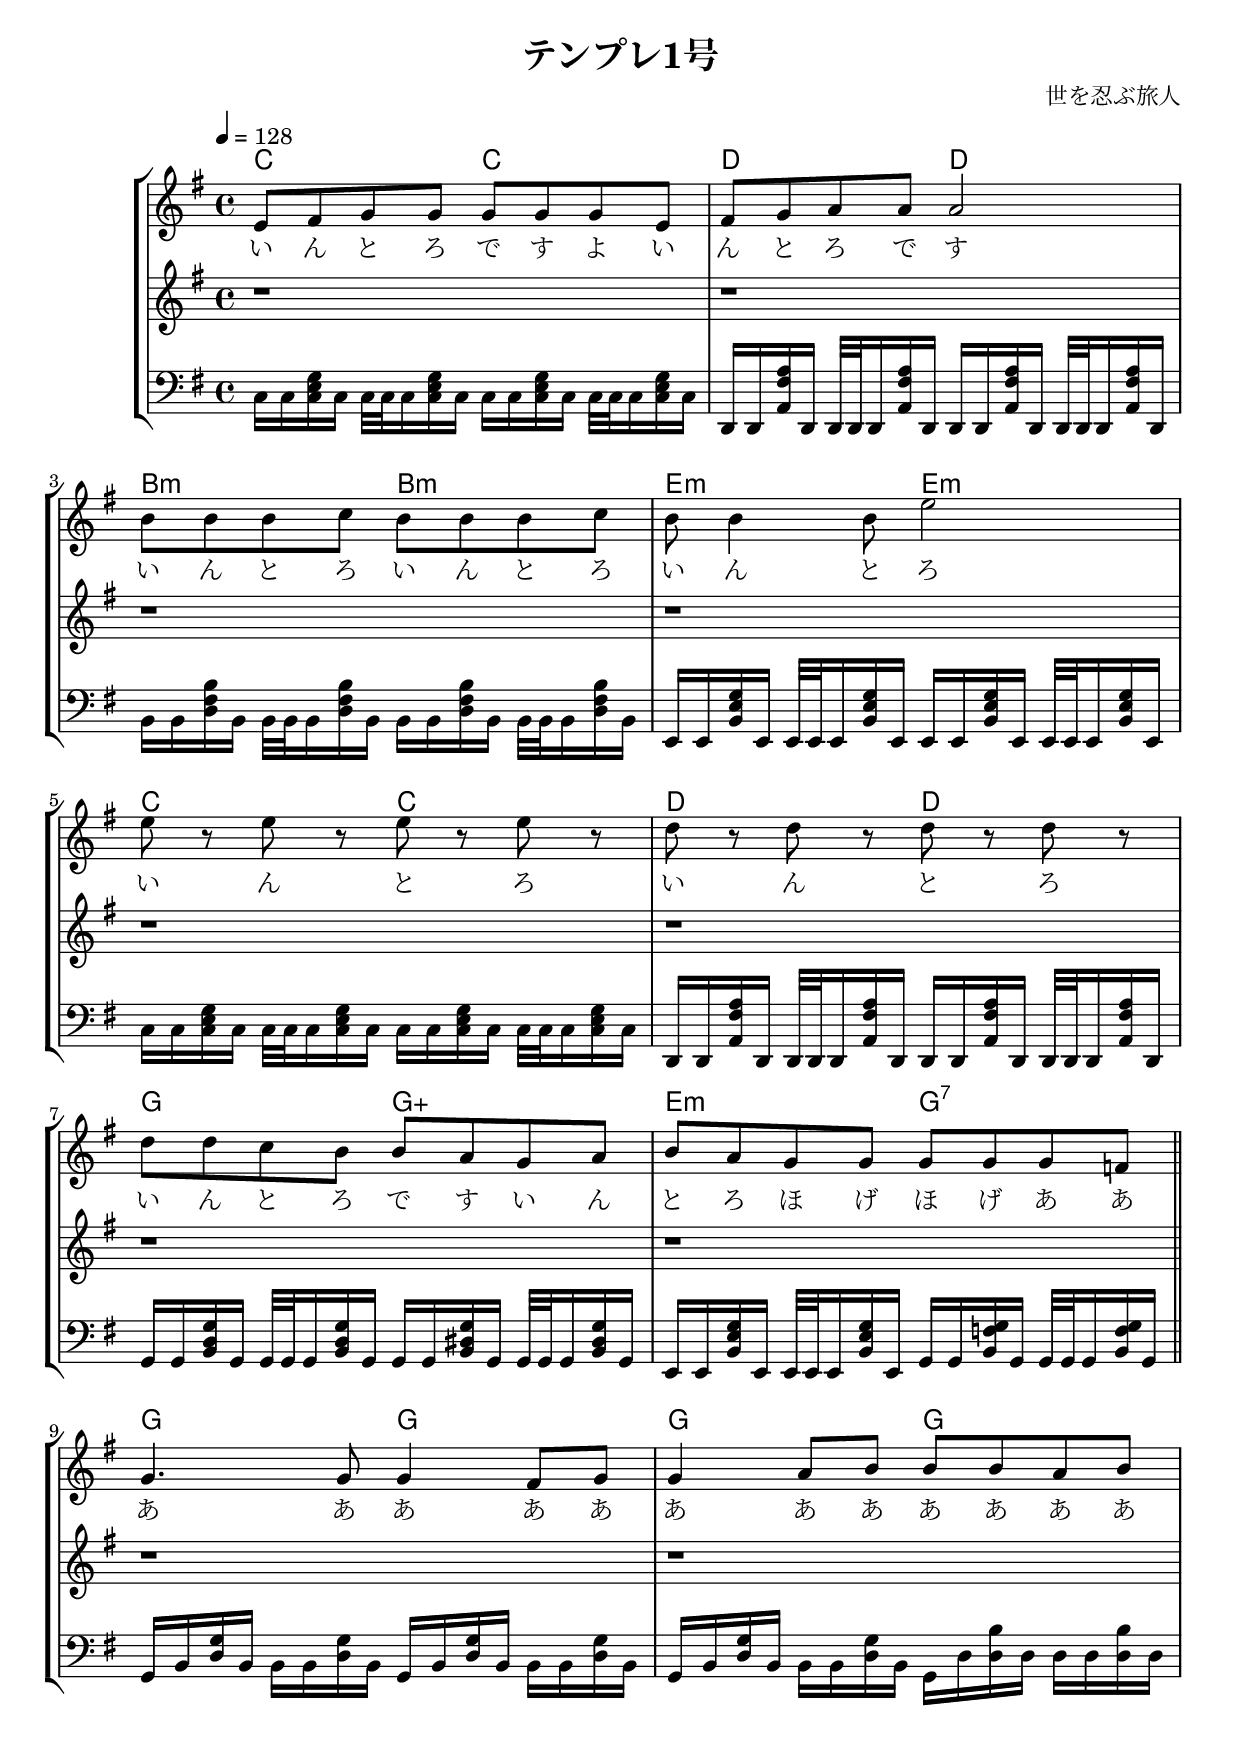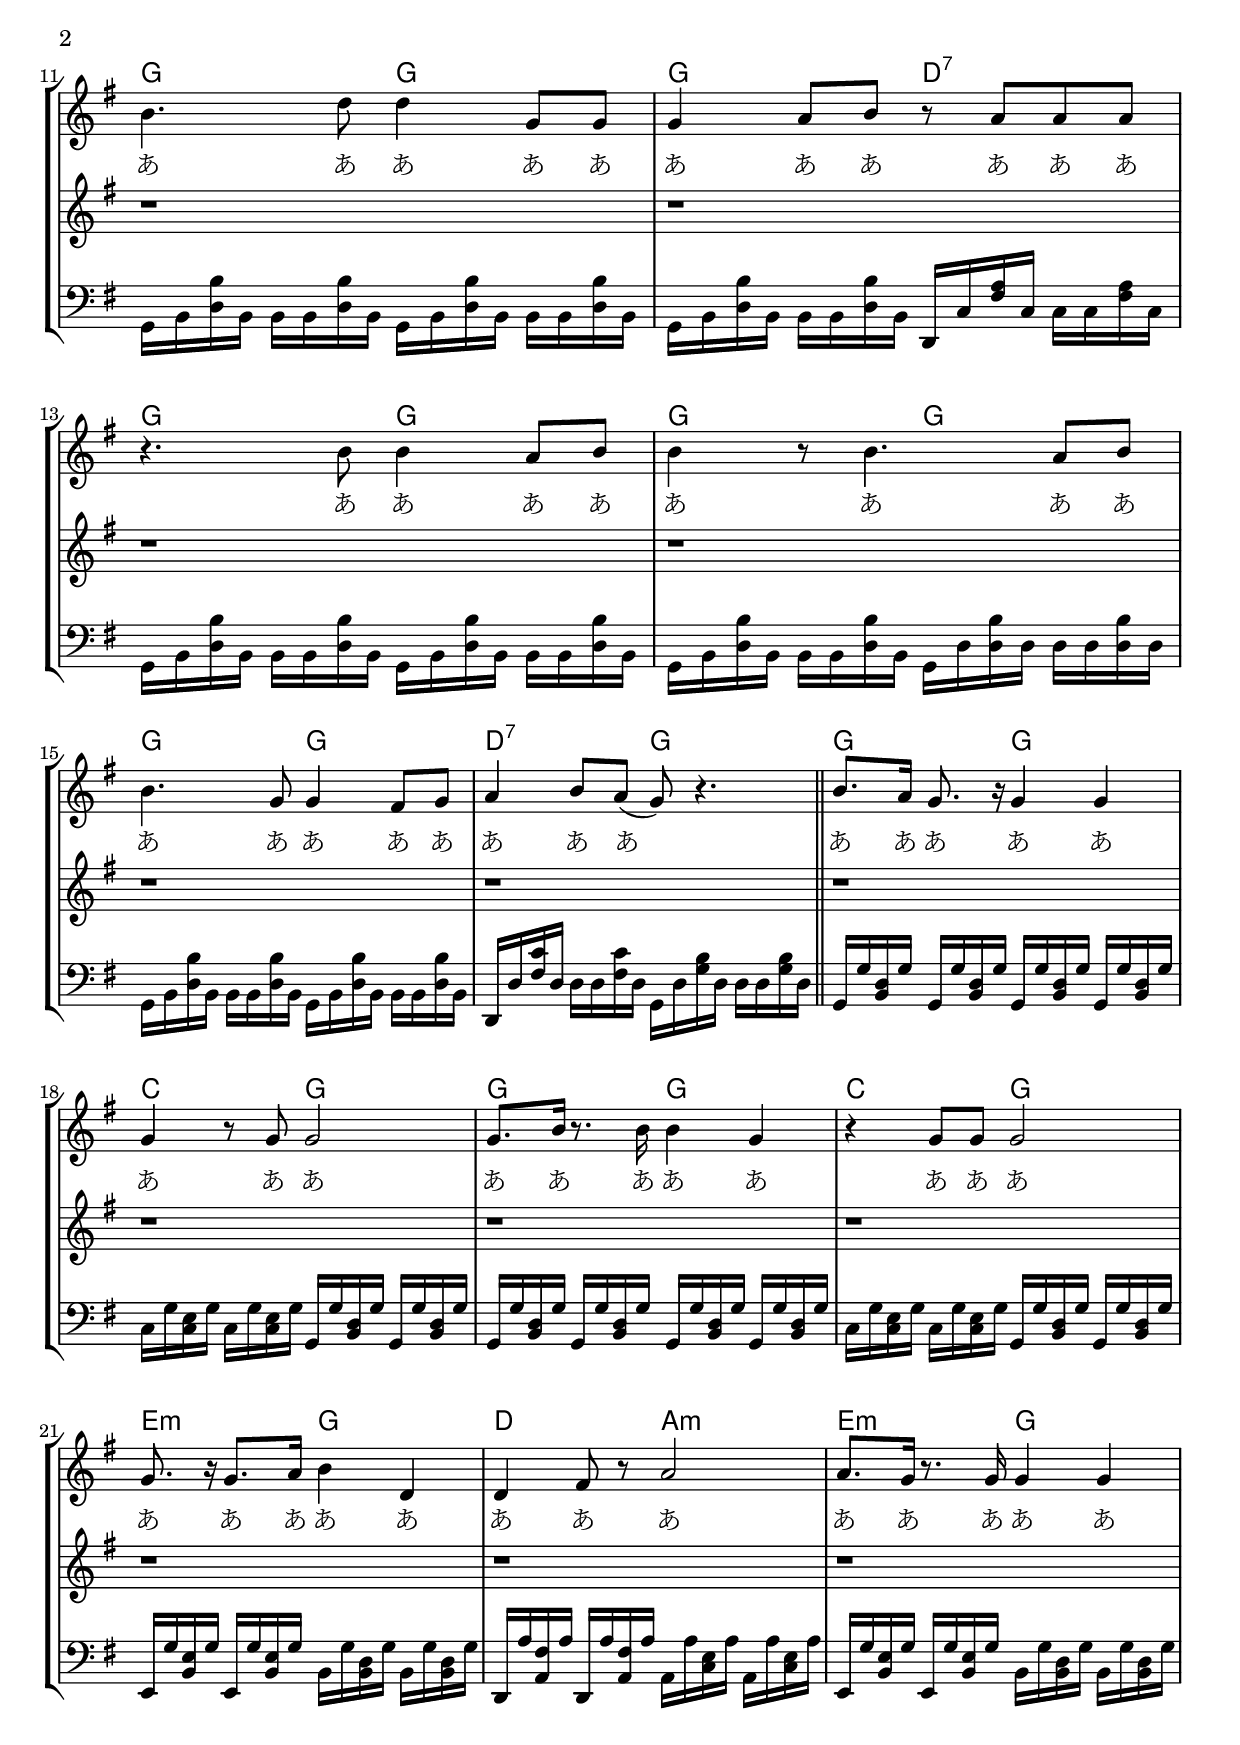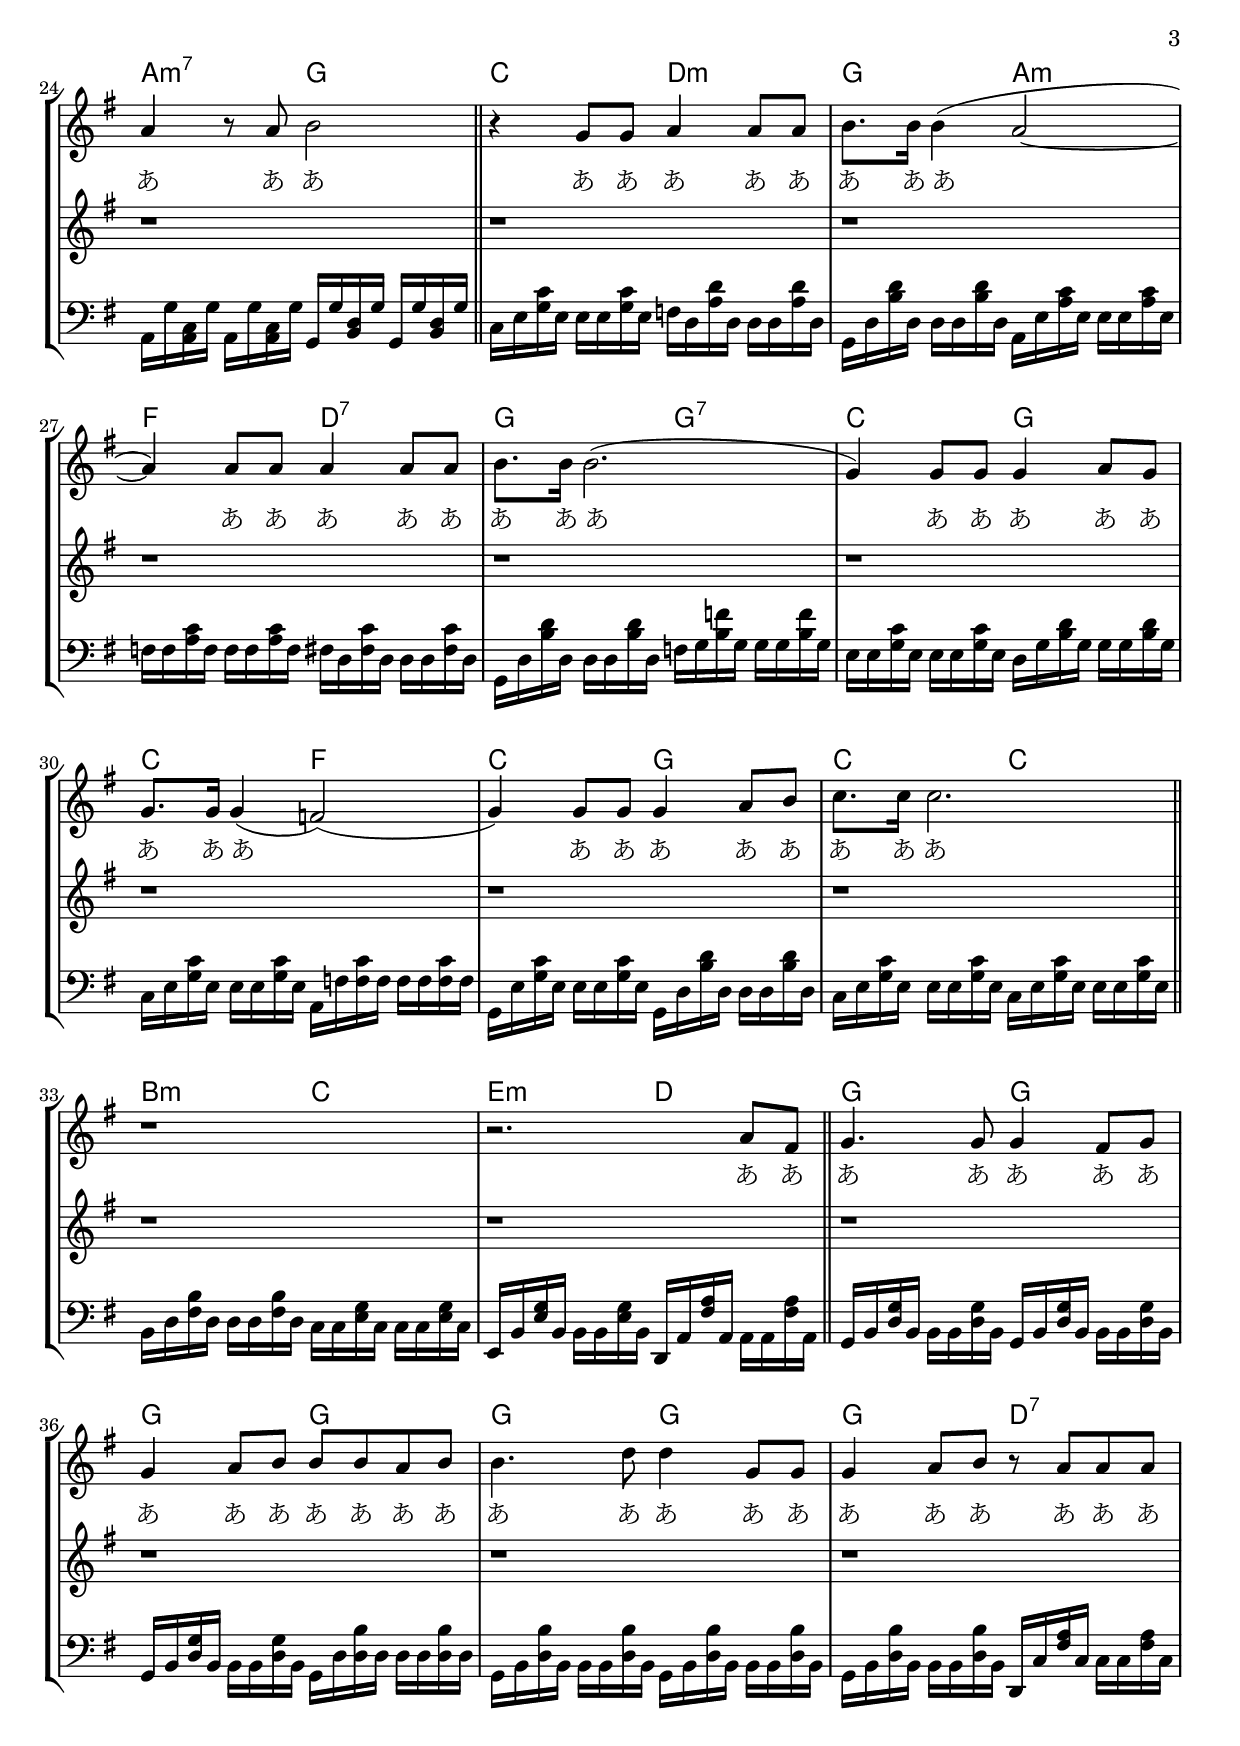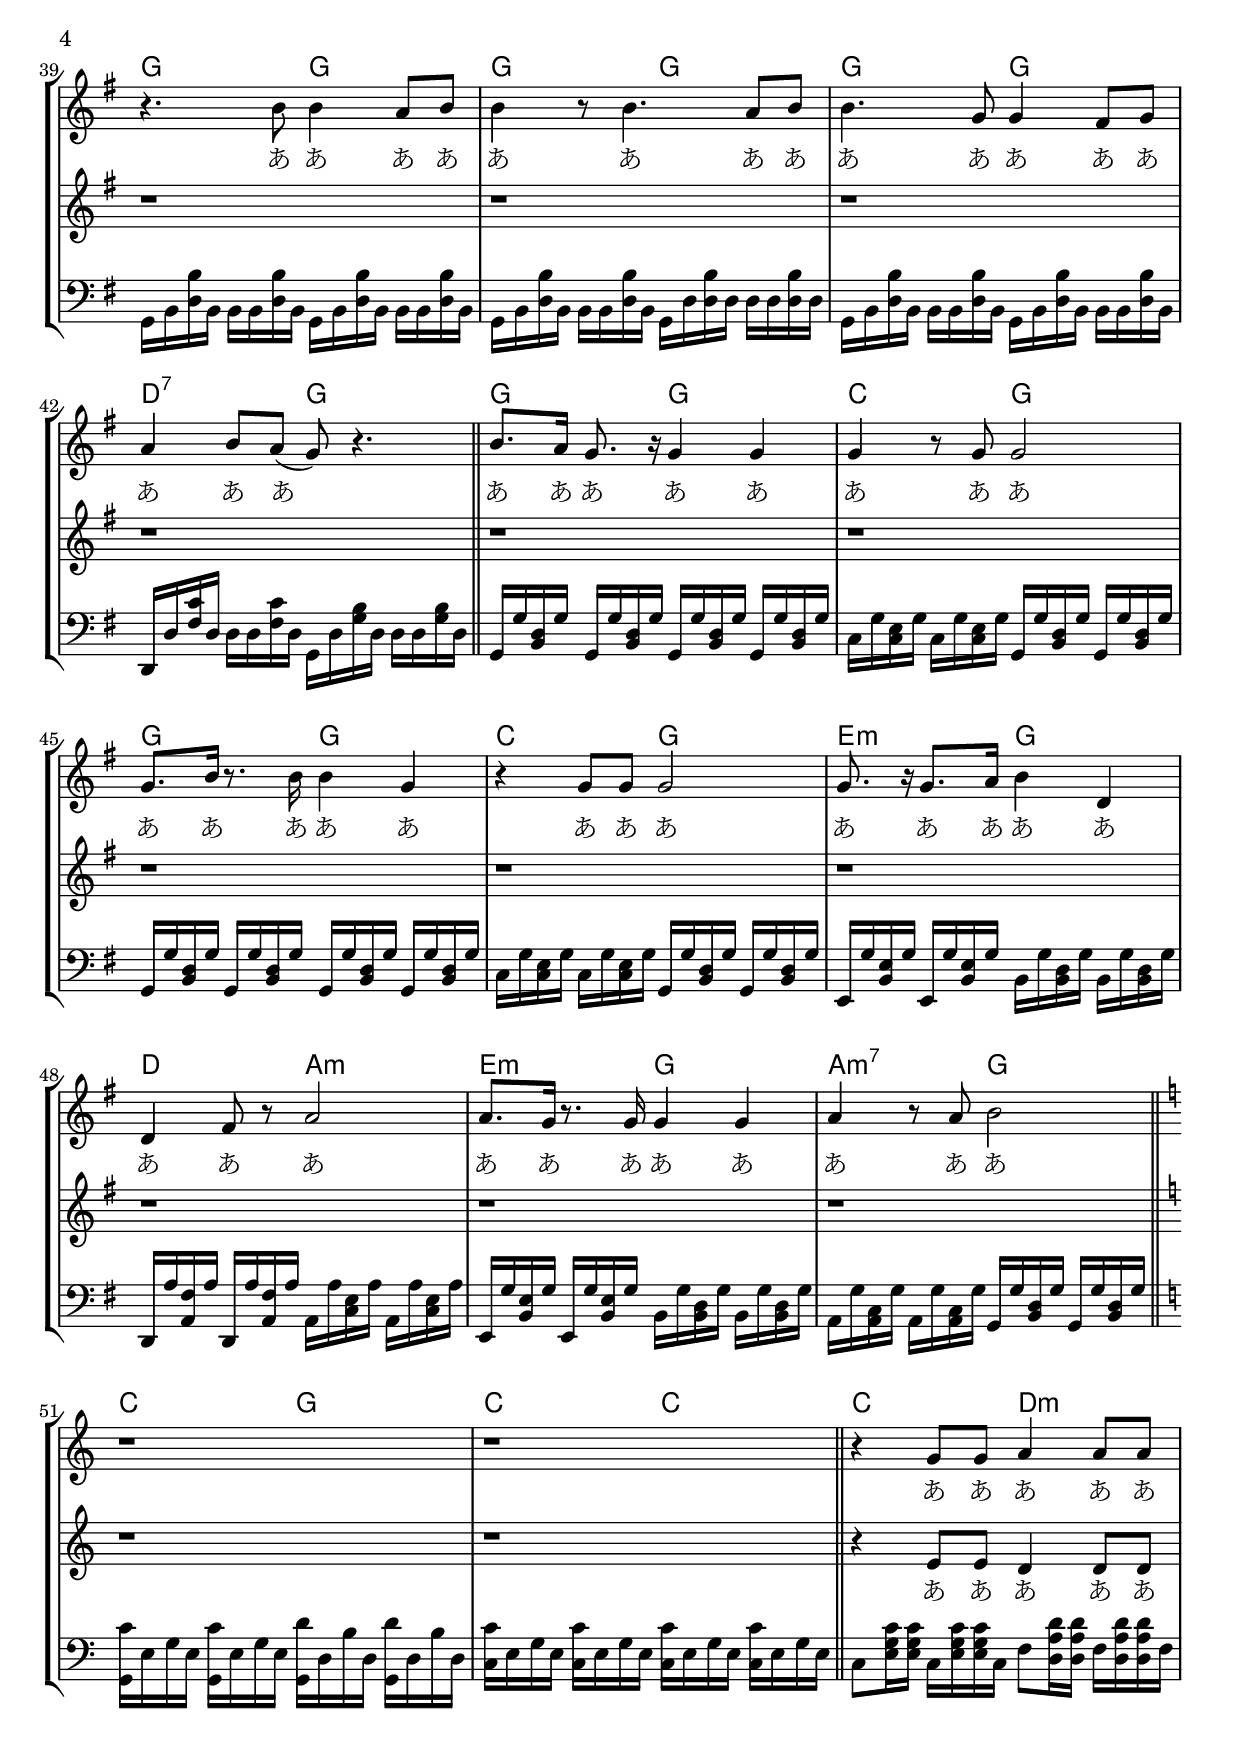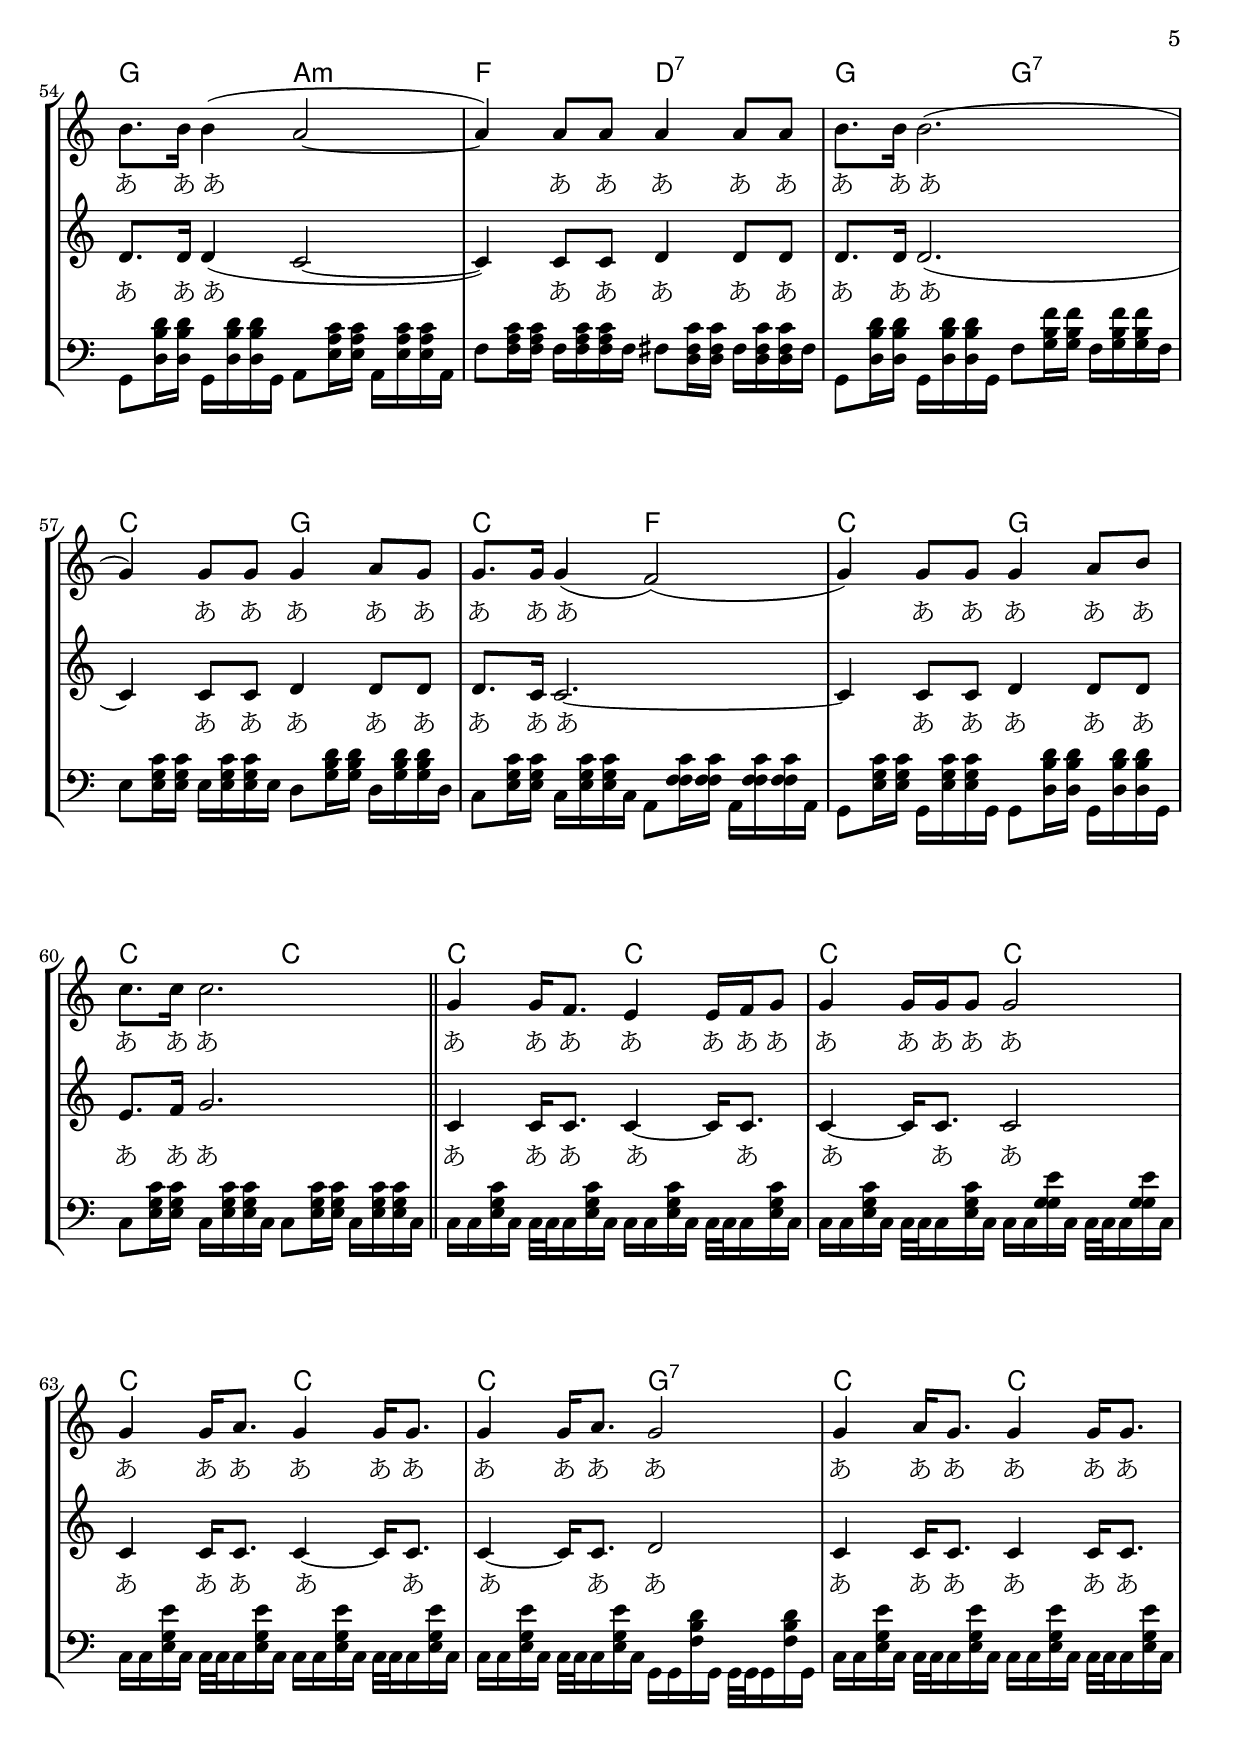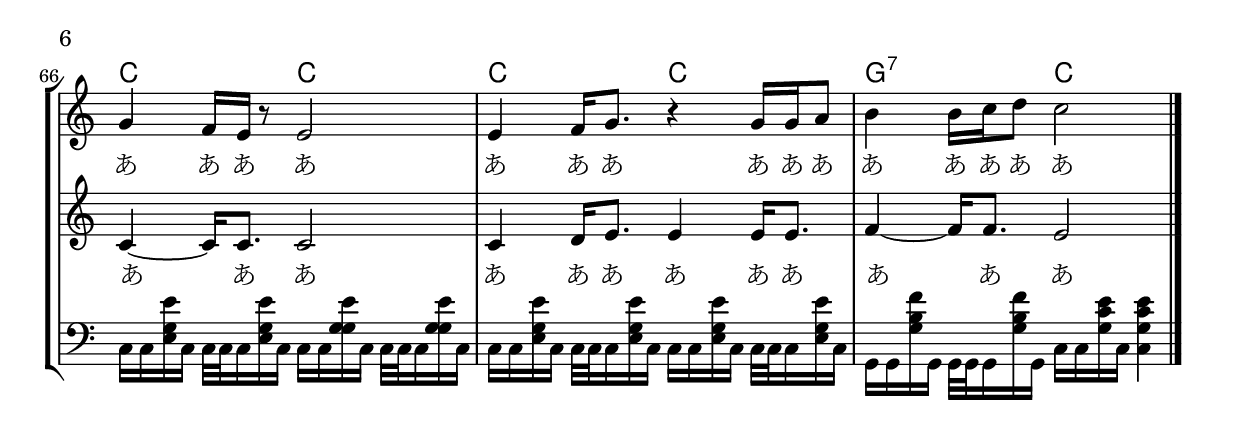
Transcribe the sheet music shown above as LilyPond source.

\version "2.12.1"

\header {
	title = \markup {テンプレ1号}
	composer = \markup \center-column {世を忍ぶ旅人}
}

harmony = \chordmode {
	c2 c d d b:m b:m e:m e:m c c d d g g:aug e:m g:7 

	g g g g g g g d:7 g g g g g g d:7 g 

	g g c g g g c g e:m g d a:m e:m g a:min7 g 

	c d:m g a:m f d:7 g g:7 c g c f c g c c 

	b:m c e:m d 

	g g g g g g g d:7 g g g g g g d:7 g 

	g g c g g g c g e:m g d a:m e:m g a:min7 g 

	c g c c 

	c d:m g a:m f d:7 g g:7 c g c f c g c c 

	c c c c c c c g:7 c c c c c c g:7 c 
}

melody = {
	\set Staff.midiInstrument = #"Synthbrass 1"
		\key g \major
	\tempo 4 = 128
e'8  fis'8  g'8  g'8  g'8  g'8  g'8  e'8 
	fis'8  g'8  a'8  a'8  a'2 
	b'8  b'8  b'8  c''8  b'8  b'8  b'8  c''8 
	b'8  b'4  b'8  e''2 
	e''8  r8  e''8  r8  e''8  r8  e''8  r8 
	d''8  r8  d''8  r8  d''8  r8  d''8  r8 
	d''8  d''8  c''8  b'8  b'8  a'8  g'8  a'8 
	b'8  a'8  g'8  g'8  g'8  g'8  	\set Staff.midiInstrument = #"Lead 1 (square)"
	g'8  f'8 
	g'4.  g'8  g'4  fis'8  g'8 
	g'4  a'8  b'8  b'8  b'8  a'8  b'8 
	b'4.  d''8  d''4  g'8  g'8 
	g'4  a'8  b'8  r8  a'8  a'8  a'8 
	r4.  b'8  b'4  a'8  b'8 
	b'4  r8  b'4.  a'8  b'8 
	b'4.  g'8  g'4  fis'8  g'8 
	a'4  b'8  a'8  (g'8)  	r4. 	\set Staff.midiInstrument = #"Lead 2 (sawtooth)"
	b'8.  a'16  g'8.  r16  g'4  g'4 
	g'4  r8  g'8  g'2 
	g'8.  b'16  r8.  b'16  b'4  g'4 
	r4  g'8  g'8  g'2 
	g'8.  r16  g'8.  a'16  b'4  d'4 
	d'4  fis'8  r8  a'2 
	a'8.  g'16  r8.  g'16  g'4  g'4 
	a'4  r8  a'8  b'2
	\set Staff.midiInstrument = #"Lead 1 (square)"
	r4 g'8  g'8  a'4  a'8  a'8 
	b'8.  b'16  b'4  (a'2~ 
	a'4)  a'8  a'8  a'4  a'8  a'8 
	b'8.  b'16  b'2. 
	(g'4)  g'8  g'8  g'4  a'8  g'8 
	g'8.  g'16  g'4  (f'2) 
	(g'4)  g'8  g'8  g'4  a'8  b'8 
	c''8.  c''16  c''2.
	r1 | r2. 
	\set Staff.midiInstrument = #"Lead 1 (square)"
	a'8  fis'8 
	g'4.  g'8  g'4  fis'8  g'8 
	g'4  a'8  b'8  b'8  b'8  a'8  b'8 
	b'4.  d''8  d''4  g'8  g'8 
	g'4  a'8  b'8  r8  a'8  a'8  a'8 
	r4.  b'8  b'4  a'8  b'8 
	b'4  r8  b'4.  a'8  b'8 
	b'4.  g'8  g'4  fis'8  g'8 
	a'4  b'8  a'8  (g'8)  	r4. 	\set Staff.midiInstrument = #"Lead 2 (sawtooth)"
	b'8.  a'16  g'8.  r16  g'4  g'4 
	g'4  r8  g'8  g'2 
	g'8.  b'16  r8.  b'16  b'4  g'4 
	r4  g'8  g'8  g'2 
	g'8.  r16  g'8.  a'16  b'4  d'4 
	d'4  fis'8  r8  a'2 
	a'8.  g'16  r8.  g'16  g'4  g'4 
	a'4  r8  a'8  b'2
	\key c \major
	r1 | r1   
	\set Staff.midiInstrument = #"Lead 1 (square)"
	r4 g'8  g'8  a'4  a'8  a'8 
	b'8.  b'16  b'4  (a'2~ 
	a'4)  a'8  a'8  a'4  a'8  a'8 
	b'8.  b'16  b'2. 
	(g'4)  g'8  g'8  g'4  a'8  g'8 
	g'8.  g'16  g'4  (f'2) 
	(g'4)  g'8  g'8  g'4  a'8  b'8 
	c''8.  c''16  c''2.
	\set Staff.midiInstrument = #"Dulcimer"
	g'4  g'16  f'8.  e'4  e'16  f'16  g'8 
	g'4  g'16  g'16  g'8  g'2 
	g'4  g'16  a'8.  g'4  g'16  g'8. 
	g'4  g'16  a'8.  g'2 
	g'4  a'16  g'8.  g'4  g'16  g'8. 
	g'4  f'16  e'16  r8  e'2 
	e'4  f'16  g'8.  r4  g'16  g'16  a'8 
	b'4  b'16  c''16  d''8  c''2
	\bar "|."
}

words = \lyricmode {
	い  ん  と  ろ  で  す  よ  い  ん  と  ろ  で  す  い  ん  と  ろ  い  ん  と  ろ  い  ん  と  ろ  い  ん  と  ろ  い  ん  と  ろ  い  ん  と  ろ  で  す  い  ん  と  ろ  ほ  げ  ほ  げ  
	あ  あ  あ  あ  あ  あ  あ  あ  あ  あ  あ  あ  あ  あ  あ  あ  あ  あ  あ  あ  あ  あ  あ  あ  あ  あ  あ  あ  あ  あ  あ  あ  あ  あ  あ  あ  あ  あ  あ  あ  あ  
	あ  あ  あ  あ  あ  あ  あ  あ  あ  あ  あ  あ  あ  あ  あ  あ  あ  あ  あ  あ  あ  あ  あ  あ  あ  あ  あ  あ  あ  あ  あ  あ  
	あ  あ  あ  あ  あ  あ  あ  あ  あ  あ  あ  あ  あ  あ  あ  あ  あ  あ  あ  あ  あ  あ  あ  あ  あ  あ  あ  あ  あ  あ  あ  あ  
	
	あ  あ  あ  あ  あ  あ  あ  あ  あ  あ  あ  あ  あ  あ  あ  あ  あ  あ  あ  あ  あ  あ  あ  あ  あ  あ  あ  あ  あ  あ  あ  あ  あ  あ  あ  あ  あ  あ  あ  あ  あ  
	あ  あ  あ  あ  あ  あ  あ  あ  あ  あ  あ  あ  あ  あ  あ  あ  あ  あ  あ  あ  あ  あ  あ  あ  あ  あ  あ  あ  あ  あ  あ  あ  
	
	あ  あ  あ  あ  あ  あ  あ  あ  あ  あ  あ  あ  あ  あ  あ  あ  あ  あ  あ  あ  あ  あ  あ  あ  あ  あ  あ  あ  あ  あ  あ  あ  
	あ  あ  あ  あ  あ  あ  あ  あ  あ  あ  あ  あ  あ  あ  あ  あ  あ  あ  あ  あ  あ  あ  あ  あ  あ  あ  あ  あ  あ  あ  あ  あ  あ  あ  あ  あ  あ  あ  あ  あ  あ  あ  あ  
}

secondmelody = {
	\key g \major
	\tempo 4 = 128
	r1 | r1 | r1 | r1 | r1 | r1 | r1 | r1   
	r1 | r1 | r1 | r1 | r1 | r1 | r1 | r1   
	r1 | r1 | r1 | r1 | r1 | r1 | r1 | r1   
	r1 | r1 | r1 | r1 | r1 | r1 | r1 | r1   
	r1 | r1   
	r1 | r1 | r1 | r1 | r1 | r1 | r1 | r1   
	r1 | r1 | r1 | r1 | r1 | r1 | r1 | r1   
	\key c \major
	r1 | r1   
	\set Staff.midiInstrument = #"Lead 1 (square)"
	r4 e'8  e'8  d'4  d'8  d'8 
	d'8.  d'16  d'4  (c'2~ 
	c'4)  c'8  c'8  d'4  d'8  d'8 
	d'8.  d'16  d'2. 
	(c'4)  c'8  c'8  d'4  d'8  d'8 
	d'8.  c'16  c'2.~ 
	c'4  c'8  c'8  d'4  d'8  d'8 
	e'8.  f'16  g'2.
	\set Staff.midiInstrument = #"Dulcimer"
	c'4  c'16  c'8.  c'4~c'16  c'8. 
	c'4~c'16  c'8.  c'2 
	c'4  c'16  c'8.  c'4~c'16  c'8. 
	c'4~c'16  c'8.  d'2 
	c'4  c'16  c'8.  c'4  c'16  c'8. 
	c'4~c'16  c'8.  c'2 
	c'4  d'16  e'8.  e'4  e'16  e'8. 
	f'4~f'16  f'8.  e'2
	\bar "|."
}

secondwords = \lyricmode {
	
	
	
	
	
	
	
	
	あ  あ  あ  あ  あ  あ  あ  あ  あ  あ  あ  あ  あ  あ  あ  あ  あ  あ  あ  あ  あ  あ  あ  あ  あ  あ  あ  あ  あ  あ  あ  あ  
	あ  あ  あ  あ  あ  あ  あ  あ  あ  あ  あ  あ  あ  あ  あ  あ  あ  あ  あ  あ  あ  あ  あ  あ  あ  あ  あ  あ  あ  あ  あ  あ  あ  あ  
}

tempochange = {
	\tempo 4 = 128
	r1 | r1 | r1 | r1 | r1 | r1 | r1 | r1 \bar "||"
	\tempo 4 = 128
	r1 | r1 | r1 | r1 | r1 | r1 | r1 | r1 \bar "||"
	\tempo 4 = 128
	r1 | r1 | r1 | r1 | r1 | r1 | r1 | r1 \bar "||"
	\tempo 4 = 128
	r1 | r1 | r1 | r1 | r1 | r1 | r1 | r1 \bar "||"
	\tempo 4 = 128
	r1 | r1 \bar "||"
	\tempo 4 = 128
	r1 | r1 | r1 | r1 | r1 | r1 | r1 | r1 \bar "||"
	\tempo 4 = 128
	r1 | r1 | r1 | r1 | r1 | r1 | r1 | r1 \bar "||"
	\tempo 4 = 128
	r1 | r1 \bar "||"
	\tempo 4 = 128
	r1 | r1 | r1 | r1 | r1 | r1 | r1 | r1 \bar "||"
	\tempo 4 = 128
	r1 | r1 | r1 | r1 | r1 | r1 | r1 | r1 \bar "|."
}

mainacc = {
	\clef bass
	\set Staff.midiInstrument = #"Choir Aahs"
	\key g \major
	\tempo 4 = 128
	c16 c16 <c e g>16 c16   c32 c32 c16 <c e g>16 c16
	c16 c16 <c e g>16 c16   c32 c32 c16 <c e g>16 c16
	d,16 d,16 <a, fis a>16 d,16   d,32 d,32 d,16 <a, fis a>16 d,16
	d,16 d,16 <a, fis a>16 d,16   d,32 d,32 d,16 <a, fis a>16 d,16
	b,16 b,16 <d fis b>16 b,16   b,32 b,32 b,16 <d fis b>16 b,16
	b,16 b,16 <d fis b>16 b,16   b,32 b,32 b,16 <d fis b>16 b,16
	e,16 e,16 <b, e g>16 e,16   e,32 e,32 e,16 <b, e g>16 e,16
	e,16 e,16 <b, e g>16 e,16   e,32 e,32 e,16 <b, e g>16 e,16
	c16 c16 <c e g>16 c16   c32 c32 c16 <c e g>16 c16
	c16 c16 <c e g>16 c16   c32 c32 c16 <c e g>16 c16
	d,16 d,16 <a, fis a>16 d,16   d,32 d,32 d,16 <a, fis a>16 d,16
	d,16 d,16 <a, fis a>16 d,16   d,32 d,32 d,16 <a, fis a>16 d,16
	g,16 g,16 <b, d g>16 g,16   g,32 g,32 g,16 <b, d g>16 g,16
	g,16 g,16 <b, dis g>16 g,16   g,32 g,32 g,16 <b, dis g>16 g,16
	e,16 e,16 <b, e g>16 e,16   e,32 e,32 e,16 <b, e g>16 e,16
	g,16 g,16 <b, f g>16 g,16   g,32 g,32 g,16 <b, f g>16 g,16
	\bar "||"

	\set Staff.midiInstrument = #"Voice Oohs"
	g,16 b, <d g> b, b, b, <d g> b,
	g,16 b, <d g> b, b, b, <d g> b,
	g,16 b, <d g> b, b, b, <d g> b,
	g,16 d <d b> d d d <d b> d
	g,16 b, <d b> b, b, b, <d b> b,
	g,16 b, <d b> b, b, b, <d b> b,
	g,16 b, <d b> b, b, b, <d b> b,
	d,16 c <fis a> c c c <fis a> c
	g,16 b, <d b> b, b, b, <d b> b,
	g,16 b, <d b> b, b, b, <d b> b,
	g,16 b, <d b> b, b, b, <d b> b,
	g,16 d <d b> d d d <d b> d
	g,16 b, <d b> b, b, b, <d b> b,
	g,16 b, <d b> b, b, b, <d b> b,
	d,16 d <fis c'> d d d <fis c'> d
	g,16 d <g b> d d d <g b> d
	\bar "||"

	\set Staff.midiInstrument = #"FX 4 (atmosphere)"
	g,16 g <b, d> g g, g <b, d> g
	g,16 g <b, d> g g, g <b, d> g
	c16 g <c e> g c g <c e> g
	g,16 g <b, d> g g, g <b, d> g
	g,16 g <b, d> g g, g <b, d> g
	g,16 g <b, d> g g, g <b, d> g
	c16 g <c e> g c g <c e> g
	g,16 g <b, d> g g, g <b, d> g
	e,16 g <b, e> g e, g <b, e> g
	b,16 g <b, d> g b, g <b, d> g
	d,16 a <a, fis> a d, a <a, fis> a
	a,16 a <c e> a a, a <c e> a
	e,16 g <b, e> g e, g <b, e> g
	b,16 g <b, d> g b, g <b, d> g
	a,16 g <a, c> g a, g <a, c> g
	g,16 g <b, d> g g, g <b, d> g
	\bar "||"

	\set Staff.midiInstrument = #"Pad 4 (choir)"
	c16 e <g c'> e e e <g c'> e
	f16 d <a d'> d d d <a d'> d
	g,16 d <b d'> d d d <b d'> d
	a,16 e <a c'> e e e <a c'> e
	f16 f <a c'> f f f <a c'> f
	fis16 d <fis c'> d d d <fis c'> d
	g,16 d <b d'> d d d <b d'> d
	f16 g <b f'> g g g <b f'> g
	e16 e <g c'> e e e <g c'> e
	d16 g <b d'> g g g <b d'> g
	c16 e <g c'> e e e <g c'> e
	a,16 f <f c'> f f f <f c'> f
	g,16 e <g c'> e e e <g c'> e
	g,16 d <b d'> d d d <b d'> d
	c16 e <g c'> e e e <g c'> e
	c16 e <g c'> e e e <g c'> e
	\bar "||"

	\set Staff.midiInstrument = #"Pad 7 (halo)"
	b,16 d <fis b> d d d <fis b> d
	c16 c <e g> c c c <e g> c
	e,16 b, <e g> b, b, b, <e g> b,
	d,16 a, <fis a> a, a, a, <fis a> a,
	\bar "||"

	\set Staff.midiInstrument = #"Pad 3 (polysynth)"
	g,16 b, <d g> b, b, b, <d g> b,
	g,16 b, <d g> b, b, b, <d g> b,
	g,16 b, <d g> b, b, b, <d g> b,
	g,16 d <d b> d d d <d b> d
	g,16 b, <d b> b, b, b, <d b> b,
	g,16 b, <d b> b, b, b, <d b> b,
	g,16 b, <d b> b, b, b, <d b> b,
	d,16 c <fis a> c c c <fis a> c
	g,16 b, <d b> b, b, b, <d b> b,
	g,16 b, <d b> b, b, b, <d b> b,
	g,16 b, <d b> b, b, b, <d b> b,
	g,16 d <d b> d d d <d b> d
	g,16 b, <d b> b, b, b, <d b> b,
	g,16 b, <d b> b, b, b, <d b> b,
	d,16 d <fis c'> d d d <fis c'> d
	g,16 d <g b> d d d <g b> d
	\bar "||"

	\set Staff.midiInstrument = #"Pad 4 (choir)"
	g,16 g <b, d> g g, g <b, d> g
	g,16 g <b, d> g g, g <b, d> g
	c16 g <c e> g c g <c e> g
	g,16 g <b, d> g g, g <b, d> g
	g,16 g <b, d> g g, g <b, d> g
	g,16 g <b, d> g g, g <b, d> g
	c16 g <c e> g c g <c e> g
	g,16 g <b, d> g g, g <b, d> g
	e,16 g <b, e> g e, g <b, e> g
	b,16 g <b, d> g b, g <b, d> g
	d,16 a <a, fis> a d, a <a, fis> a
	a,16 a <c e> a a, a <c e> a
	e,16 g <b, e> g e, g <b, e> g
	b,16 g <b, d> g b, g <b, d> g
	a,16 g <a, c> g a, g <a, c> g
	g,16 g <b, d> g g, g <b, d> g
	\bar "||"

	\set Staff.midiInstrument = #"FX 3 (crystal)"
	\key c \major
	<g, c'>16 e g e <g, c'> e g e
	<g, d'>16 d b d <g, d'> d b d
	<c c'>16 e g e <c c'> e g e
	<c c'>16 e g e <c c'> e g e
	\bar "||"

	\set Staff.midiInstrument = #"FX 3 (crystal)"
	c8 <e g c'>16 <e g c'>16   c16 <e g c'>16 <e g c'>16 c16
	f8 <d a d'>16 <d a d'>16   f16 <d a d'>16 <d a d'>16 f16
	g,8 <d b d'>16 <d b d'>16   g,16 <d b d'>16 <d b d'>16 g,16
	a,8 <e a c'>16 <e a c'>16   a,16 <e a c'>16 <e a c'>16 a,16
	f8 <f a c'>16 <f a c'>16   f16 <f a c'>16 <f a c'>16 f16
	fis8 <d fis c'>16 <d fis c'>16   fis16 <d fis c'>16 <d fis c'>16 fis16
	g,8 <d b d'>16 <d b d'>16   g,16 <d b d'>16 <d b d'>16 g,16
	f8 <g b f'>16 <g b f'>16   f16 <g b f'>16 <g b f'>16 f16
	e8 <e g c'>16 <e g c'>16   e16 <e g c'>16 <e g c'>16 e16
	d8 <g b d'>16 <g b d'>16   d16 <g b d'>16 <g b d'>16 d16
	c8 <e g c'>16 <e g c'>16   c16 <e g c'>16 <e g c'>16 c16
	a,8 <f f c'>16 <f f c'>16   a,16 <f f c'>16 <f f c'>16 a,16
	g,8 <e g c'>16 <e g c'>16   g,16 <e g c'>16 <e g c'>16 g,16
	g,8 <d b d'>16 <d b d'>16   g,16 <d b d'>16 <d b d'>16 g,16
	c8 <e g c'>16 <e g c'>16   c16 <e g c'>16 <e g c'>16 c16
	c8 <e g c'>16 <e g c'>16   c16 <e g c'>16 <e g c'>16 c16
	\bar "||"

	\set Staff.midiInstrument = #"Acoustic grand"
	c16 c16 <e g c'>16 c16   c32 c32 c16 <e g c'>16 c16
	c16 c16 <e g c'>16 c16   c32 c32 c16 <e g c'>16 c16
	c16 c16 <e g c'>16 c16   c32 c32 c16 <e g c'>16 c16
	c16 c16 <g g e'>16 c16   c32 c32 c16 <g g e'>16 c16
	c16 c16 <e g e'>16 c16   c32 c32 c16 <e g e'>16 c16
	c16 c16 <e g e'>16 c16   c32 c32 c16 <e g e'>16 c16
	c16 c16 <e g e'>16 c16   c32 c32 c16 <e g e'>16 c16
	g,16 g,16 <f b d'>16 g,16   g,32 g,32 g,16 <f b d'>16 g,16
	c16 c16 <e g e'>16 c16   c32 c32 c16 <e g e'>16 c16
	c16 c16 <e g e'>16 c16   c32 c32 c16 <e g e'>16 c16
	c16 c16 <e g e'>16 c16   c32 c32 c16 <e g e'>16 c16
	c16 c16 <g g e'>16 c16   c32 c32 c16 <g g e'>16 c16
	c16 c16 <e g e'>16 c16   c32 c32 c16 <e g e'>16 c16
	c16 c16 <e g e'>16 c16   c32 c32 c16 <e g e'>16 c16
	g,16 g,16 <g b f'>16 g,16   g,32 g,32 g,16 <g b f'>16 g,16
	c16 c16 <g c' e'>16 c16 <c g c' e'>4
	\bar "|."
}

subacc = {
	\clef bass
	\set Staff.midiInstrument = #"Voice Oohs"
	\key g \major
	\tempo 4 = 128
	c4.c8
	c4.c8
	d,4.d,8
	d,4.d,8
	b,4.b,8
	b,4.b,8
	e,4.e,8
	e,4.e,8
	c4.c8
	c4.c8
	d,4.d,8
	d,4.d,8
	g,4.g,8
	g,4.g,8
	e,4.e,8
	g,4.g,8
	\bar "||"

	\set Staff.midiInstrument = #"Synthstrings 1"
	g,4.g,8
	g,4.g,8
	g,4.g,8
	g,4.g,8
	g,4.g,8
	g,4.g,8
	g,4.g,8
	d,4.d,8
	g,4.g,8
	g,4.g,8
	g,4.g,8
	g,4.g,8
	g,4.g,8
	g,4.g,8
	d,4.d,8
	g,4.g,8
	\bar "||"

	\set Staff.midiInstrument = #"Synth Voice"
	g,4.g,8
	g,4.g,8
	c4.c8
	g,4.g,8
	g,4.g,8
	g,4.g,8
	c4.c8
	g,4.g,8
	e,4.e,8
	b,4.b,8
	d,4.d,8
	a,4.a,8
	e,4.e,8
	b,4.b,8
	a,4.a,8
	g,4.g,8
	\bar "||"

	\set Staff.midiInstrument = #"Synth Bass 2"
	c4 r4
	f4 r4
	g,4 r4
	a,4 r4
	f4 r4
	fis4 r4
	g,4 r4
	f4 r4
	e4 r4
	d4 r4
	c4 r4
	a,4 r4
	g,4 r4
	g,4 r4
	c4 r4
	c4 r4
	\bar "||"

	\set Staff.midiInstrument = #"Synthstrings 2"
	b,4.b,8
	c4.c8
	e,4.e,8
	d,4.d,8
	\bar "||"

	\set Staff.midiInstrument = #"Church organ"
	g,4.g,8
	g,4.g,8
	g,4.g,8
	g,4.g,8
	g,4.g,8
	g,4.g,8
	g,4.g,8
	d,4.d,8
	g,4.g,8
	g,4.g,8
	g,4.g,8
	g,4.g,8
	g,4.g,8
	g,4.g,8
	d,4.d,8
	g,4.g,8
	\bar "||"

	\set Staff.midiInstrument = #"Dulcimer"
	g,4.g,8
	g,4.g,8
	c4.c8
	g,4.g,8
	g,4.g,8
	g,4.g,8
	c4.c8
	g,4.g,8
	e,4.e,8
	b,4.b,8
	d,4.d,8
	a,4.a,8
	e,4.e,8
	b,4.b,8
	a,4.a,8
	g,4.g,8
	\bar "||"

	\set Staff.midiInstrument = #"Synth Bass 2"
	\key c \major
	g,8 r16 <e g c'>16 <e g c'>8 r16 g,16
	g,8 r16 <d b d'>16 <d b d'>8 r16 g,16
	c8 r16 <e g c'>16 <e g c'>8 r16 c16
	c8 r16 <e g c'>16 <e g c'>8 r16 c16
	\bar "||"

	\set Staff.midiInstrument = #"Synth Bass 2"
	c8 r16 <e g c'>16 <e g c'>8 r16 c16
	f8 r16 <d a d'>16 <d a d'>8 r16 f16
	g,8 r16 <d b d'>16 <d b d'>8 r16 g,16
	a,8 r16 <e a c'>16 <e a c'>8 r16 a,16
	f8 r16 <f a c'>16 <f a c'>8 r16 f16
	fis8 r16 <d fis c'>16 <d fis c'>8 r16 fis16
	g,8 r16 <d b d'>16 <d b d'>8 r16 g,16
	f8 r16 <g b f'>16 <g b f'>8 r16 f16
	e8 r16 <e g c'>16 <e g c'>8 r16 e16
	d8 r16 <g b d'>16 <g b d'>8 r16 d16
	c8 r16 <e g c'>16 <e g c'>8 r16 c16
	a,8 r16 <f f c'>16 <f f c'>8 r16 a,16
	g,8 r16 <e g c'>16 <e g c'>8 r16 g,16
	g,8 r16 <d b d'>16 <d b d'>8 r16 g,16
	c8 r16 <e g c'>16 <e g c'>8 r16 c16
	c8 r16 <e g c'>16 <e g c'>8 r16 c16
	\bar "||"

	\set Staff.midiInstrument = #"Synthstrings 2"
	<c e g c'>2
	<c e g c'>2
	<c e g c'>2
	<c g g e'>2
	<c e g e'>2
	<c e g e'>2
	<c e g e'>2
	<g, f b d'>2
	<c e g e'>2
	<c e g e'>2
	<c e g e'>2
	<c g g e'>2
	<c e g e'>2
	<c e g e'>2
	<g, g b f'>2
	<c g c' e'>2
	\bar "|."
}

percA = {
	\drummode {
	r2 hho2  |r2 hho2  |r2 hho2  |r2 hho2  |r2 hho2  |r2 hho2  |r2 hho2  |r2 hho2  \bar "||"
	r2 hho2  |r2 hho2  |r2 hho2  |r2 hho2  |r2 hho2  |r2 hho2  |r2 hho2  |r2 hho2  \bar "||"
	r8 cymr16 cymr16 cymr8 cymr16 cymr16 cymr8 cymr16 cymr16 cymr8 cymr8  |cymr8 cymr16 cymr16 cymr8 cymr16 cymr16 cymr8 cymr16 cymr16 cymr8 cymr8  |cymr8 cymr16 cymr16 cymr8 cymr16 cymr16 cymr8 cymr16 cymr16 cymr8 cymr16 cymr16  |cymr8 cymr16 cymr16 cymr8 cymr16 cymr16 cymr8 cymr16 cymr16 cymr8 cymr8  |r8 cymr16 cymr16 cymr8 cymr16 cymr16 cymr8 cymr16 cymr16 cymr8 cymr8  |cymr8 cymr16 cymr16 cymr8 cymr16 cymr16 cymr8 cymr16 cymr16 cymr8 cymr8  |cymr8 cymr16 cymr16 cymr8 cymr16 cymr16 cymr8 cymr16 cymr16 cymr8 cymr16 cymr16  |cymr8 cymr16 cymr16 cymr8 cymr16 cymr16 cymr8 cymr16 cymr16 cymr8 cymr8  \bar "||"
	r2 r8 hho4.  |r2 r8 hho4.  |r2 r8 hho4.  |r2 r8 hho4.  |r2 r8 hho4.  |r2 r8 hho4.  |r2 r8 hho4.  |r2 r8 hho4.  \bar "||"
	r1 |r1 \bar "||"
	r8 cymr16 cymr16 cymr8 cymr16 cymr16 cymr8 cymr16 cymr16 cymr8 cymr8  |cymr8 cymr16 cymr16 cymr8 cymr16 cymr16 cymr8 cymr16 cymr16 cymr8 cymr8  |cymr8 cymr16 cymr16 cymr8 cymr16 cymr16 cymr8 cymr16 cymr16 cymr8 cymr16 cymr16  |cymr8 cymr16 cymr16 cymr8 cymr16 cymr16 cymr8 cymr16 cymr16 cymr8 cymr8  |r8 cymr16 cymr16 cymr8 cymr16 cymr16 cymr8 cymr16 cymr16 cymr8 cymr8  |cymr8 cymr16 cymr16 cymr8 cymr16 cymr16 cymr8 cymr16 cymr16 cymr8 cymr8  |cymr8 cymr16 cymr16 cymr8 cymr16 cymr16 cymr8 cymr16 cymr16 cymr8 cymr16 cymr16  |cymr8 cymr16 cymr16 cymr8 cymr16 cymr16 cymr8 cymr16 cymr16 cymr8 cymr8  \bar "||"
	r2 hho2  |r2 hho2  |r2 hho2  |r2 hho2  |r2 hho2  |r2 hho2  |r2 hho2  |r2 hho2  \bar "||"
	r8 cymr8 cymr8 cymr8 cymr8 cymr8 cymr8 cymr8  |cymr8 cymr8 cymr4 cymr8 cymr4.  \bar "||"
	r2 r8 hho4.  |r2 r8 hho4.  |r2 r8 hho4.  |r2 r8 hho4.  |r2 r8 hho4.  |r2 r8 hho4.  |r2 r8 hho4.  |r2 r8 hho4.  \bar "||"
	cymr4 cymr4 cymr4 cymr4  |cymr4 cymr8 cymr16 cymr16 cymr4 cymr4  |cymr4 cymr4 cymr4 cymr4  |cymr4 cymr2.  |cymr4 cymr4 cymr4 cymr4  |cymr4 cymr8 cymr16 cymr16 cymr4 cymr4  |cymr4 cymr4 cymr4 cymr4  |cymr4 cymr2.  \bar "|."
	}
}

percB = {
	\drummode {
	r8 hh16 hh16 hh8 hh16 hh8. hh16 hh16 hh8 hh16 hh16  |hh8 hh16 hh16 hh8 hh16 hh8. hh16 hh16 hh8 hh8  |hh8 hh16 hh16 hh8 hh16 hh8. hh16 hh16 hh8 hh16 hh16  |hh8 hh16 hh16 hh8 hh16 hh8. hh16 hh16 hh8 hh8  |r8 hh16 hh16 hh8 hh16 hh8. hh16 hh16 hh8 hh16 hh16  |hh8 hh16 hh16 hh8 hh16 hh8. hh16 hh16 hh8 hh8  |hh8 hh16 hh16 hh8 hh16 hh8. hh16 hh16 hh8 hh16 hh16  |hh8 hh16 hh16 hh8 hh16 hh8 hh4. r16  \bar "||"
	r8 hh16 hh16 hh8 hh16 hh8. hh16 hh16 hh8 hh16 hh16  |hh8 hh16 hh16 hh8 hh16 hh8. hh16 hh16 hh8 hh8  |hh8 hh16 hh16 hh8 hh16 hh8. hh16 hh16 hh8 hh16 hh16  |hh8 hh16 hh16 hh8 hh16 hh8. hh16 hh16 hh8 hh8  |r8 hh16 hh16 hh8 hh16 hh8. hh16 hh16 hh8 hh16 hh16  |hh8 hh16 hh16 hh8 hh16 hh8. hh16 hh16 hh8 hh8  |hh8 hh16 hh16 hh8 hh16 hh8. hh16 hh16 hh8 hh16 hh16  |hh8 hh16 hh16 hh8 hh16 hh8 hh4. r16  \bar "||"
	r4 sn2 sn4  |r4 sn8 sn4. sn4  |r4 sn2 sn4  |r4 sn8 sn4. sn4  |r4 sn2 sn4  |r4 sn8 sn4. sn4  |r4 sn2 sn4  |r4 sn2 sn8 sn16 sn16  \bar "||"
	r8 hh8 hh8 hh8 hh4. hh8  |hh8 hh8 hh8 hh8 hh4 hh8 hh8  |hh8 hh8 hh8 hh8 hh4. hh8  |hh8 hh8 hh8 hh8 hh4 hh8 hh8  |r8 hh8 hh8 hh8 hh4. hh8  |hh8 hh8 hh8 hh8 hh4 hh8 hh8  |hh8 hh8 hh8 hh8 hh4. hh8  |r16 hh4 hh4 hh4 r16 hh8  \bar "||"
	r1 |r1 \bar "||"
	r4 sn2 sn4  |r4 sn8 sn4. sn4  |r4 sn2 sn4  |r4 sn8 sn4. sn4  |r4 sn2 sn4  |r4 sn8 sn4. sn4  |r4 sn2 sn4  |r4 sn2 sn8 sn16 sn16  \bar "||"
	r8 hh16 hh16 hh8 hh16 hh8. hh16 hh16 hh8 hh16 hh16  |hh8 hh16 hh16 hh8 hh16 hh8. hh16 hh16 hh8 hh8  |hh8 hh16 hh16 hh8 hh16 hh8. hh16 hh16 hh8 hh16 hh16  |hh8 hh16 hh16 hh8 hh16 hh8. hh16 hh16 hh8 hh8  |r8 hh16 hh16 hh8 hh16 hh8. hh16 hh16 hh8 hh16 hh16  |hh8 hh16 hh16 hh8 hh16 hh8. hh16 hh16 hh8 hh8  |hh8 hh16 hh16 hh8 hh16 hh8. hh16 hh16 hh8 hh16 hh16  |hh8 hh16 hh16 hh8 hh16 hh8 hh4. r16  \bar "||"
	r4 sn8 sn4. sn4  |r8 sn8 sn4 sn8 sn8 sn16 sn16 sn16 sn16  \bar "||"
	r8 hh8 hh8 hh8 hh4. hh8  |hh8 hh8 hh8 hh8 hh4 hh8 hh8  |hh8 hh8 hh8 hh8 hh4. hh8  |hh8 hh8 hh8 hh8 hh4 hh8 hh8  |r8 hh8 hh8 hh8 hh4. hh8  |hh8 hh8 hh8 hh8 hh4 hh8 hh8  |hh8 hh8 hh8 hh8 hh4. hh8  |r16 hh4 hh4 hh4 r16 hh8  \bar "||"
	r2 sn2  |r2 sn2  |r2 sn2  |r8 sn8 sn2.  |r2 sn2  |r2 sn2  |r2 sn2  |r8 sn8 sn2.  \bar "|."
	}
}

percC = {
	\drummode {
	r4 sn2 sn4  |r4 sn2 sn4  |r4 sn2 sn4  |r4 sn2 sn4  |r4 sn2 sn4  |r4 sn2 sn4  |r4 sn2 sn4  |r4 sn4. sn16 sn8 sn16 sn16 sn16  \bar "||"
	r4 sn2 sn4  |r4 sn2 sn4  |r4 sn2 sn4  |r4 sn2 sn4  |r4 sn2 sn4  |r4 sn2 sn4  |r4 sn2 sn4  |r4 sn4. sn16 sn8 sn16 sn16 sn16  \bar "||"
	bd8. bd16 bd8. bd16 bd8. bd16 bd8. bd16  |bd8. bd16 bd8. bd16 bd8. bd16 bd4  |bd8. bd16 bd8. bd16 bd8. bd16 bd8. bd16  |bd8. bd16 bd8. bd16 bd8. bd16 bd4  |bd8. bd16 bd8. bd16 bd8. bd16 bd8. bd16  |bd8. bd16 bd8. bd16 bd8. bd16 bd4  |bd8. bd16 bd8. bd16 bd8. bd16 bd8. bd16  |bd8. bd16 bd8. bd16 bd8. bd16 bd8. bd16  \bar "||"
	r16 hhp4 hhp8 hhp8 hhp4. hhp16  |r16 hhp4 hhp8 hhp8 hhp4 hhp8.  |r16 hhp4 hhp8 hhp8 hhp4 hhp8 hhp16  |r16 hhp4 hhp8 hhp8 hhp4 hhp8.  |r16 hhp4 hhp8 hhp8 hhp4. hhp16  |r16 hhp4 hhp8 hhp8 hhp4 hhp8.  |r16 hhp4 hhp8 hhp8 hhp4 hhp8 hhp16  |r8 hhp8 hhp8 hhp8 hhp4 r16 hhp8.  \bar "||"
	r1 |r1 \bar "||"
	bd8. bd16 bd8. bd16 bd8. bd16 bd8. bd16  |bd8. bd16 bd8. bd16 bd8. bd16 bd4  |bd8. bd16 bd8. bd16 bd8. bd16 bd8. bd16  |bd8. bd16 bd8. bd16 bd8. bd16 bd4  |bd8. bd16 bd8. bd16 bd8. bd16 bd8. bd16  |bd8. bd16 bd8. bd16 bd8. bd16 bd4  |bd8. bd16 bd8. bd16 bd8. bd16 bd8. bd16  |bd8. bd16 bd8. bd16 bd8. bd16 bd8. bd16  \bar "||"
	r4 sn2 sn4  |r4 sn2 sn4  |r4 sn2 sn4  |r4 sn2 sn4  |r4 sn2 sn4  |r4 sn2 sn4  |r4 sn2 sn4  |r4 sn4. sn16 sn8 sn16 sn16 sn16  \bar "||"
	bd4 bd4 bd4 bd4  |bd4. bd8 bd4 bd8 bd8  \bar "||"
	r16 hhp4 hhp8 hhp8 hhp4. hhp16  |r16 hhp4 hhp8 hhp8 hhp4 hhp8.  |r16 hhp4 hhp8 hhp8 hhp4 hhp8 hhp16  |r16 hhp4 hhp8 hhp8 hhp4 hhp8.  |r16 hhp4 hhp8 hhp8 hhp4. hhp16  |r16 hhp4 hhp8 hhp8 hhp4 hhp8.  |r16 hhp4 hhp8 hhp8 hhp4 hhp8 hhp16  |r8 hhp8 hhp8 hhp8 hhp4 r16 hhp8.  \bar "||"
	bd2. r8 bd8  |bd2. r8 bd8  |bd2. r8 bd8  |bd4. bd8 bd4. bd8  |bd2. r8 bd8  |bd2. r8 bd8  |bd2. r8 bd8  |bd2 r8 bd4.  \bar "|."
	}
}

percD = {
	\drummode {
	bd8 bd4 bd4 r16 bd8. bd8  |bd8 bd4 bd4 r16 bd8. bd8  |bd8 bd4 bd4 r16 bd8. bd8  |bd8 bd4 bd4 r16 bd8. bd8  |bd8 bd4 bd4 r16 bd8. bd8  |bd8 bd4 bd4 r16 bd8. bd8  |bd8 bd4 bd4 r16 bd8. bd8  |bd4. bd8. bd4. r16  \bar "||"
	bd8 bd4 bd4 r16 bd8. bd8  |bd8 bd4 bd4 r16 bd8. bd8  |bd8 bd4 bd4 r16 bd8. bd8  |bd8 bd4 bd4 r16 bd8. bd8  |bd8 bd4 bd4 r16 bd8. bd8  |bd8 bd4 bd4 r16 bd8. bd8  |bd8 bd4 bd4 r16 bd8. bd8  |bd4. bd8. bd4. r16  \bar "||"
	r1  |r2 r16 tommh4. r16  |r1  |r2 r16 tommh4. r16  |r1  |r2 r16 tommh4. r16  |r1  |r4. tommh2 r8  \bar "||"
	r8. sn2 r16 sn4  |r8. sn2 r16 sn8. sn16  |r8. sn2 r16 sn4  |r8. sn2 r16 sn8. sn16  |r8. sn2 r16 sn4  |r8. sn2 r16 sn8. sn16  |r8. sn2 r16 sn4  |r8. sn2 r16 sn4  \bar "||"
	r1 |r1 \bar "||"
	r1  |r2 r16 tommh4. r16  |r1  |r2 r16 tommh4. r16  |r1  |r2 r16 tommh4. r16  |r1  |r4. tommh2 r8  \bar "||"
	bd8 bd4 bd4 r16 bd8. bd8  |bd8 bd4 bd4 r16 bd8. bd8  |bd8 bd4 bd4 r16 bd8. bd8  |bd8 bd4 bd4 r16 bd8. bd8  |bd8 bd4 bd4 r16 bd8. bd8  |bd8 bd4 bd4 r16 bd8. bd8  |bd8 bd4 bd4 r16 bd8. bd8  |bd4. bd8. bd4. r16  \bar "||"
	cymc1  |r1 \bar "||"
	r8. sn2 r16 sn4  |r8. sn2 r16 sn8. sn16  |r8. sn2 r16 sn4  |r8. sn2 r16 sn8. sn16  |r8. sn2 r16 sn4  |r8. sn2 r16 sn8. sn16  |r8. sn2 r16 sn4  |r8. sn2 r16 sn4  \bar "||"
	r1 |r1 |r1 |r2 r8 tommh8 tommh4  |r1 |r1 |r1 |r8. tommh8. tommh2 r8  \bar "|."
	}
}

percE = {
	\drummode {
	cymc1  |r1 |r1 |r1 |cymc1  |r1 |r1 |r2. cymc4  \bar "||"
	cymc1  |r1 |r1 |r1 |cymc1  |r1 |r1 |r2. cymc4  \bar "||"
	r1  |r2. r8 toml8  |r1  |r2. r8 toml8  |r1  |r2. r8 toml8  |r1  |r2 r16 toml4. r16  \bar "||"
	bd4. bd8 bd2  |bd4. bd8 bd4. bd8  |bd4. bd8 bd2  |bd4. bd8 bd4. bd8  |bd4. bd8 bd2  |bd4. bd8 bd4. bd8  |bd4. bd8 bd2  |bd4. bd8 bd4 bd4  \bar "||"
	r1 |r1 \bar "||"
	r1  |r2. r8 toml8  |r1  |r2. r8 toml8  |r1  |r2. r8 toml8  |r1  |r2 r16 toml4. r16  \bar "||"
	cymc1  |r1 |r1 |r1 |cymc1  |r1 |r1 |r2. cymc4  \bar "||"
	r1 |r4 r16 hhp8 hhp2 r16  \bar "||"
	bd4. bd8 bd2  |bd4. bd8 bd4. bd8  |bd4. bd8 bd2  |bd4. bd8 bd4. bd8  |bd4. bd8 bd2  |bd4. bd8 bd4. bd8  |bd4. bd8 bd2  |bd4. bd8 bd4 bd4  \bar "||"
	r1 |r1 |r1 |r2. r8 toml8  |r1 |r1 |r1 |r2. toml8 toml8  \bar "|."
	}
}

percF = {
	\drummode {
	r1 | r1 | r1 | r1 | r1 | r1 | r1 | r1 \bar "||"
	r1 | r1 | r1 | r1 | r1 | r1 | r1 | r1 \bar "||"
	cymc1  |r1 |r1 |r1 |cymc1  |r1 |r1 |r1 \bar "||"
	cymc1  |r1 |r1 |r1 |cymc1  |r1 |r1 |cymc1  \bar "||"
	r1 | r1 \bar "||"
	cymc1  |r1 |r1 |r1 |cymc1  |r1 |r1 |r1 \bar "||"
	r1 | r1 | r1 | r1 | r1 | r1 | r1 | r1 \bar "||"
	r1 |r4. hh2 r8  \bar "||"
	cymc1  |r1 |r1 |r1 |cymc1  |r1 |r1 |cymc1  \bar "||"
	r1 |r1 |r1 |r1 |r1 |r1 |r1 |hho1  \bar "|."
	}
}

percG = {
	\drummode {
	r1 | r1 | r1 | r1 | r1 | r1 | r1 | r1 \bar "||"
	r1 | r1 | r1 | r1 | r1 | r1 | r1 | r1 \bar "||"
	r1 | r1 | r1 | r1 | r1 | r1 | r1 | r1 \bar "||"
	r1 |r1 |r1 |r1 |r1 |r1 |r1 |r4. r16 tommh2 r16  \bar "||"
	r1 | r1 \bar "||"
	r1 | r1 | r1 | r1 | r1 | r1 | r1 | r1 \bar "||"
	r1 | r1 | r1 | r1 | r1 | r1 | r1 | r1 \bar "||"
	r1 | r1 \bar "||"
	r1 |r1 |r1 |r1 |r1 |r1 |r1 |r4. r16 tommh2 r16  \bar "||"
	r1 | r1 | r1 | r1 | r1 | r1 | r1 | r1 \bar "|."
	}
}

percH = {
	\drummode {
	r1 | r1 | r1 | r1 | r1 | r1 | r1 | r1 \bar "||"
	r1 | r1 | r1 | r1 | r1 | r1 | r1 | r1 \bar "||"
	r1 | r1 | r1 | r1 | r1 | r1 | r1 | r1 \bar "||"
	r1 |r1 |r1 |r1 |r1 |r1 |r1 |r2. r8 toml8  \bar "||"
	r1 | r1 \bar "||"
	r1 | r1 | r1 | r1 | r1 | r1 | r1 | r1 \bar "||"
	r1 | r1 | r1 | r1 | r1 | r1 | r1 | r1 \bar "||"
	r1 | r1 \bar "||"
	r1 |r1 |r1 |r1 |r1 |r1 |r1 |r2. r8 toml8  \bar "||"
	r1 | r1 | r1 | r1 | r1 | r1 | r1 | r1 \bar "|."
	}
}

\score {
	<<
		\new StaffGroup <<
			\new ChordNames {\harmony}
			\new Voice = "melody" {\melody}
			\new Lyrics \lyricsto "melody" \words
			\new Voice = "secondmelody" {\secondmelody}
			\new Lyrics \lyricsto "secondmelody" \secondwords
			\new Staff = "mainacc" {\mainacc}
		>>
	>>
	\layout { }
}
